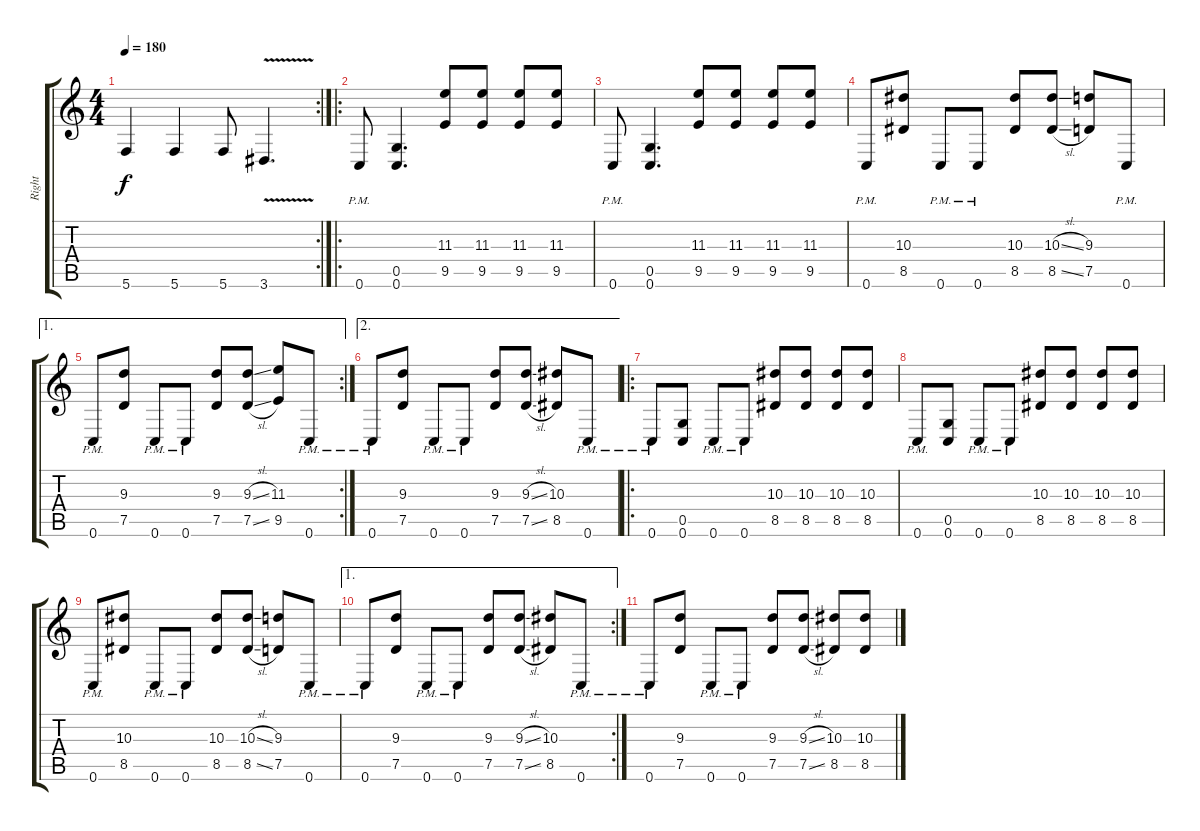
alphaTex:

\track ("Right" "Right") {instrument acousticguitarsteel}
\staff {score tabs}
\tuning (D4 A3 F3 C3 G2 C2) {hide}
\rc 2
\ts (4 4)
\tempo 180
\clef g2
\ks c
5.6.4{dy f} 5.6.4 5.6.8 3.6{v}.4{d} |
\ro
0.6{pm}.8 (0.5 0.6).4{d} (11.3 9.5).8 (11.3 9.5).8 (11.3 9.5).8 (11.3 9.5).8 |
0.6{pm}.8 (0.5 0.6).4{d} (11.3 9.5).8 (11.3 9.5).8 (11.3 9.5).8 (11.3 9.5).8 |
0.6{pm}.8 (10.3 8.5).8 0.6{pm}.8 0.6{pm}.8 (10.3 8.5).8 (10.3{sl} 8.5{sl}).8 (9.3 7.5).8 0.6{pm}.8 |
\ae 1
\rc 2
0.6{pm}.8 (9.3 7.5).8 0.6{pm}.8 0.6{pm}.8 (9.3 7.5).8 (9.3{sl} 7.5{sl}).8 (11.3 9.5).8 0.6{pm}.8 |
\ae 2
0.6{pm}.8 (9.3 7.5).8 0.6{pm}.8 0.6{pm}.8 (9.3 7.5).8 (9.3{sl} 7.5{sl}).8 (10.3 8.5).8 0.6{pm}.8 |
\ro
0.6{pm}.8 (0.5 0.6).8 0.6{pm}.8 0.6{pm}.8 (10.3 8.5).8 (10.3 8.5).8 (10.3 8.5).8 (10.3 8.5).8 |
0.6{pm}.8 (0.5 0.6).8 0.6{pm}.8 0.6{pm}.8 (10.3 8.5).8 (10.3 8.5).8 (10.3 8.5).8 (10.3 8.5).8 |
0.6{pm}.8 (10.3 8.5).8 0.6{pm}.8 0.6{pm}.8 (10.3 8.5).8 (10.3{sl} 8.5{sl}).8 (9.3 7.5).8 0.6{pm}.8 |
\ae 1
\rc 2
0.6{pm}.8 (9.3 7.5).8 0.6{pm}.8 0.6{pm}.8 (9.3 7.5).8 (9.3{sl} 7.5{sl}).8 (10.3 8.5).8 0.6{pm}.8 |
0.6{pm}.8 (9.3 7.5).8 0.6{pm}.8 0.6{pm}.8 (9.3 7.5).8 (9.3{sl} 7.5{sl}).8 (10.3 8.5).8 (10.3 8.5).8
